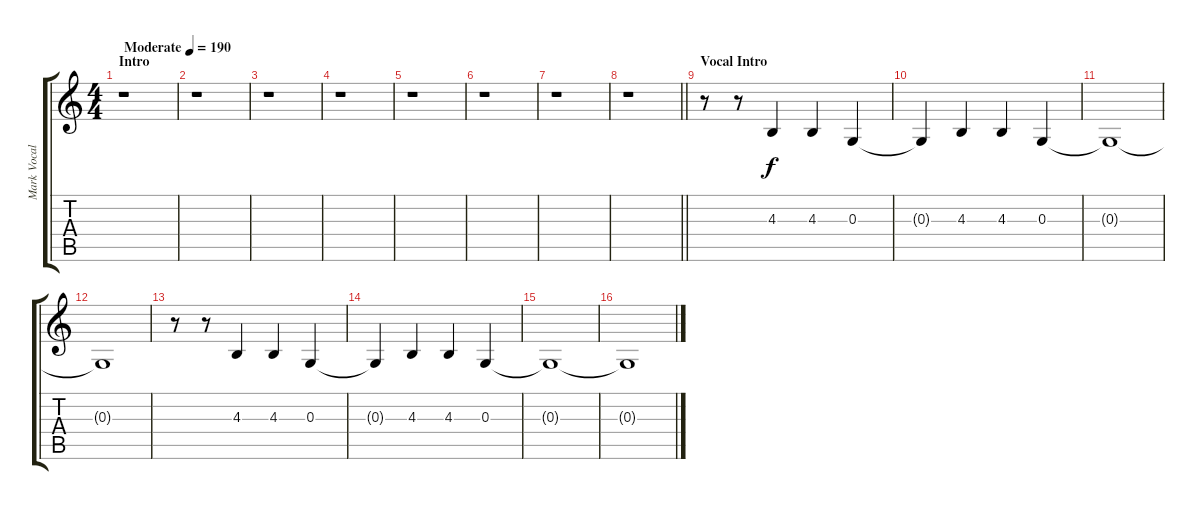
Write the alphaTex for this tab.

\track ("Mark Vocals" "Mark Vocal") {instrument clarinet}
\staff {score tabs}
\tuning (E4 B3 G3 D3 A2 E2) {hide}
\ts (4 4)
\section ("" "Intro")
\tempo (190 "Moderate")
\clef g2
\ks c
r.1{dy f instrument clarinet} |
r.1 |
r.1 |
r.1 |
r.1 |
r.1 |
r.1 |
\barLineRight lightlight
r.1 |
\section ("" "Vocal Intro")
r.8 r.8 4.3.4 4.3.4 0.3.4 |
0.3{t}.4 4.3.4 4.3.4 0.3.4 |
0.3{t}.1 |
0.3{t}.1 |
r.8 r.8 4.3.4 4.3.4 0.3.4 |
0.3{t}.4 4.3.4 4.3.4 0.3.4 |
0.3{t}.1 |
0.3{t}.1
